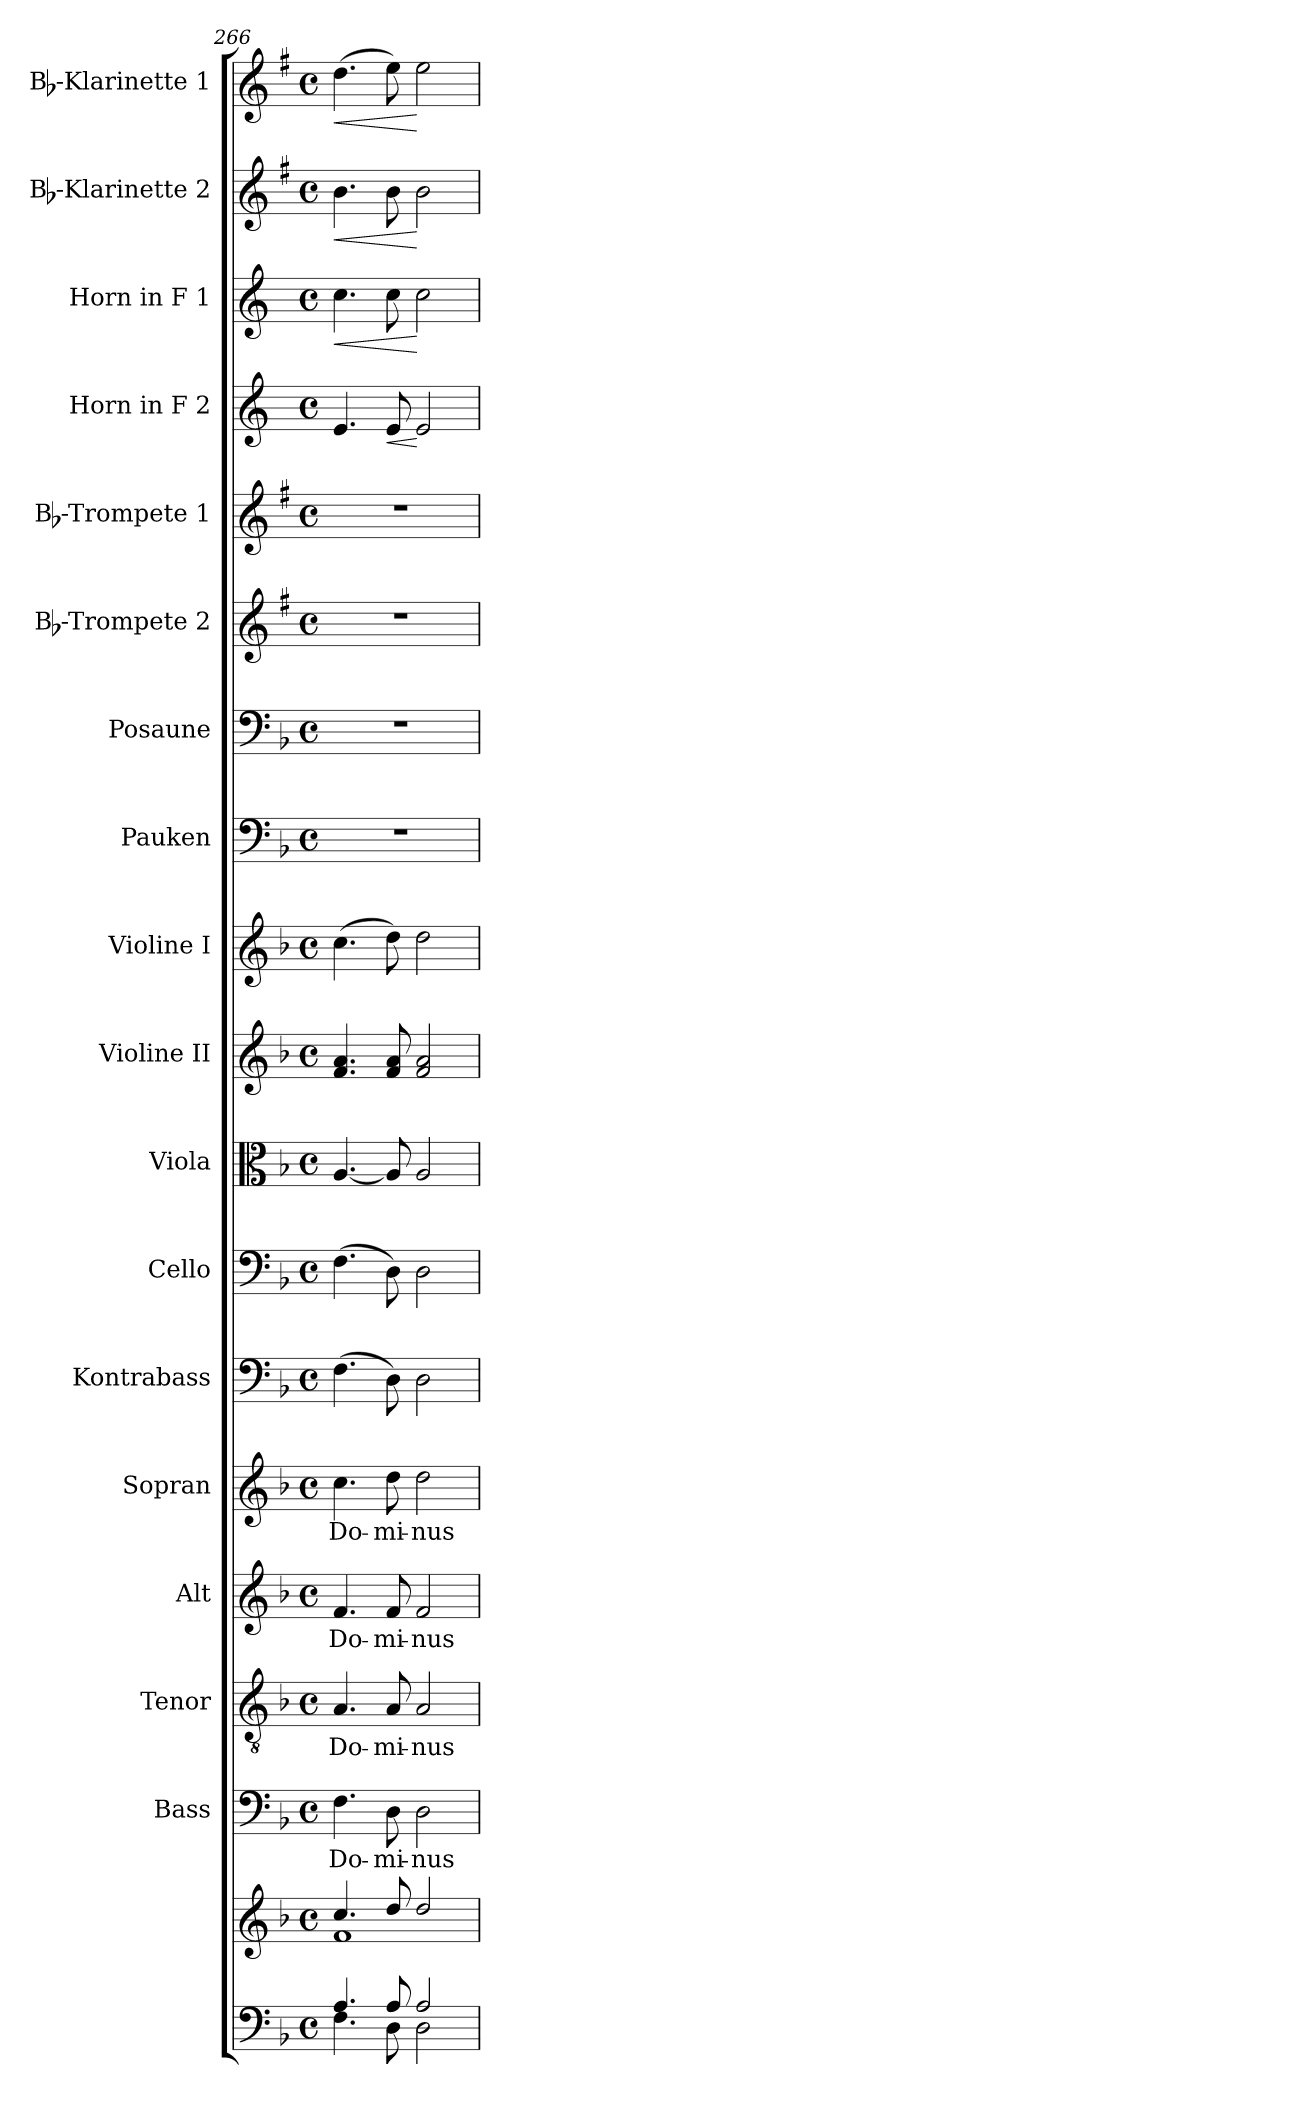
**kern	**kern	**kern	**text	**kern	**text	**kern	**text	**kern	**text	**kern	**kern	**kern	**kern	**kern	**kern	**kern	**kern	**kern	**kern	**dynam	**kern	**dynam	**kern	**dynam	**kern	**dynam
*part18	*part18	*part17	*part17	*part16	*part16	*part15	*part15	*part14	*part14	*part13	*part12	*part11	*part10	*part9	*part8	*part7	*part6	*part5	*part4	*part4	*part3	*part3	*part2	*part2	*part1	*part1
*staff19	*staff18	*staff17	*staff17	*staff16	*staff16	*staff15	*staff15	*staff14	*staff14	*staff13	*staff12	*staff11	*staff10	*staff9	*staff8	*staff7	*staff6	*staff5	*staff4	*staff4	*staff3	*staff3	*staff2	*staff2	*staff1	*staff1
*	*	*I"Bass	*	*I"Tenor	*	*I"Alt	*	*I"Sopran	*	*I"Kontrabass	*I"Cello	*I"Viola	*I"Violine II	*I"Violine I	*I"Pauken	*I"Posaune	*I"Bb-Trompete 2	*I"Bb-Trompete 1	*I"Horn in F 2	*	*I"Horn in F 1	*	*I"Bb-Klarinette 2	*	*I"Bb-Klarinette 1	*
*	*	*I'B.	*	*I'T.	*	*I'A.	*	*I'S.	*	*I'Kb.	*	*I'Vla.	*I'Vl. II	*I'Vl. I	*I'Pk.	*I'Pos.	*I'Bb Trp. 2	*I'Bb Trp. 1	*	*	*	*	*I'Bb Kl. 2	*	*I'Bb Kl. 1	*
*clefF4	*clefG2	*clefF4	*	*clefGv2	*	*clefG2	*	*clefG2	*	*clefF4	*clefF4	*clefC3	*clefG2	*clefG2	*clefF4	*clefF4	*clefG2	*clefG2	*clefG2	*	*clefG2	*	*clefG2	*	*clefG2	*
*	*	*	*	*	*	*	*	*	*	*ITrd7c12	*	*	*	*	*	*	*ITrd1c2	*ITrd1c2	*ITrd4c7	*	*ITrd4c7	*	*ITrd1c2	*	*ITrd1c2	*
*k[b-]	*k[b-]	*k[b-]	*	*k[b-]	*	*k[b-]	*	*k[b-]	*	*k[b-]	*k[b-]	*k[b-]	*k[b-]	*k[b-]	*k[b-]	*k[b-]	*k[b-]	*k[b-]	*k[b-]	*	*k[b-]	*	*k[b-]	*	*k[b-]	*
*F:	*F:	*F:	*	*F:	*	*F:	*	*F:	*	*F:	*F:	*F:	*F:	*F:	*F:	*F:	*F:	*F:	*F:	*	*F:	*	*F:	*	*F:	*
*M4/4	*M4/4	*M4/4	*	*M4/4	*	*M4/4	*	*M4/4	*	*M4/4	*M4/4	*M4/4	*M4/4	*M4/4	*M4/4	*M4/4	*M4/4	*M4/4	*M4/4	*	*M4/4	*	*M4/4	*	*M4/4	*
*met(c)	*met(c)	*met(c)	*	*met(c)	*	*met(c)	*	*met(c)	*	*met(c)	*met(c)	*met(c)	*met(c)	*met(c)	*met(c)	*met(c)	*met(c)	*met(c)	*met(c)	*	*met(c)	*	*met(c)	*	*met(c)	*
=266	=266	=266	=266	=266	=266	=266	=266	=266	=266	=266	=266	=266	=266	=266	=266	=266	=266	=266	=266	=266	=266	=266	=266	=266	=266	=266
*^	*^	*	*	*	*	*	*	*	*	*	*	*	*	*	*	*	*	*	*	*	*	*	*	*	*	*
!	!	!	!	!	!LO:LY:b	!	!LO:LY:b	!	!LO:LY:b	!	!LO:LY:b	!	!	!	!	!	!	!	!	!	!	!	!	!LO:HP:b	!	!LO:HP:b	!	!LO:HP:b
4.A/	4.F\	4.cc/	1f	4.F\	Do-	4.A/	Do-	4.f/	Do-	4.cc\	Do-	(>4.FF\	(>4.F\	[4.A/	4.f/ 4.a/	(>4.cc\	1r	1r	1r	1r	4.A/	.	4.f\	<	4.a\	<	(>4.cc\	<
!	!	!	!	!	!LO:LY:b	!	!LO:LY:b	!	!LO:LY:b	!	!LO:LY:b	!	!	!	!	!	!	!	!	!	!	!LO:HP:b	!	!	!	!	!	!
8A/	8D\	8dd/	.	8D\	-mi-	8A/	-mi-	8f/	-mi-	8dd\	-mi-	8DD\)	8D\)	8A/]	8f/ 8a/	8dd\)	.	.	.	.	8A/	<	8f\	.	8a\	.	8dd\)	.
!	!	!	!	!	!LO:LY:b	!	!LO:LY:b	!	!LO:LY:b	!	!LO:LY:b	!	!	!	!	!	!	!	!	!	!	!	!	!	!	!	!	!
2A/	2D\	2dd/	.	2D\	-nus	2A/	-nus	2f/	-nus	2dd\	-nus	2DD\	2D\	2A/	2f/ 2a/	2dd\	.	.	.	.	2A/	[	2f\	[	2a\	[	2dd\	[
*v	*v	*	*	*	*	*	*	*	*	*	*	*	*	*	*	*	*	*	*	*	*	*	*	*	*	*	*	*
*	*v	*v	*	*	*	*	*	*	*	*	*	*	*	*	*	*	*	*	*	*	*	*	*	*	*	*	*
=	=	=	=	=	=	=	=	=	=	=	=	=	=	=	=	=	=	=	=	=	=	=	=	=	=	=
*-	*-	*-	*-	*-	*-	*-	*-	*-	*-	*-	*-	*-	*-	*-	*-	*-	*-	*-	*-	*-	*-	*-	*-	*-	*-	*-
